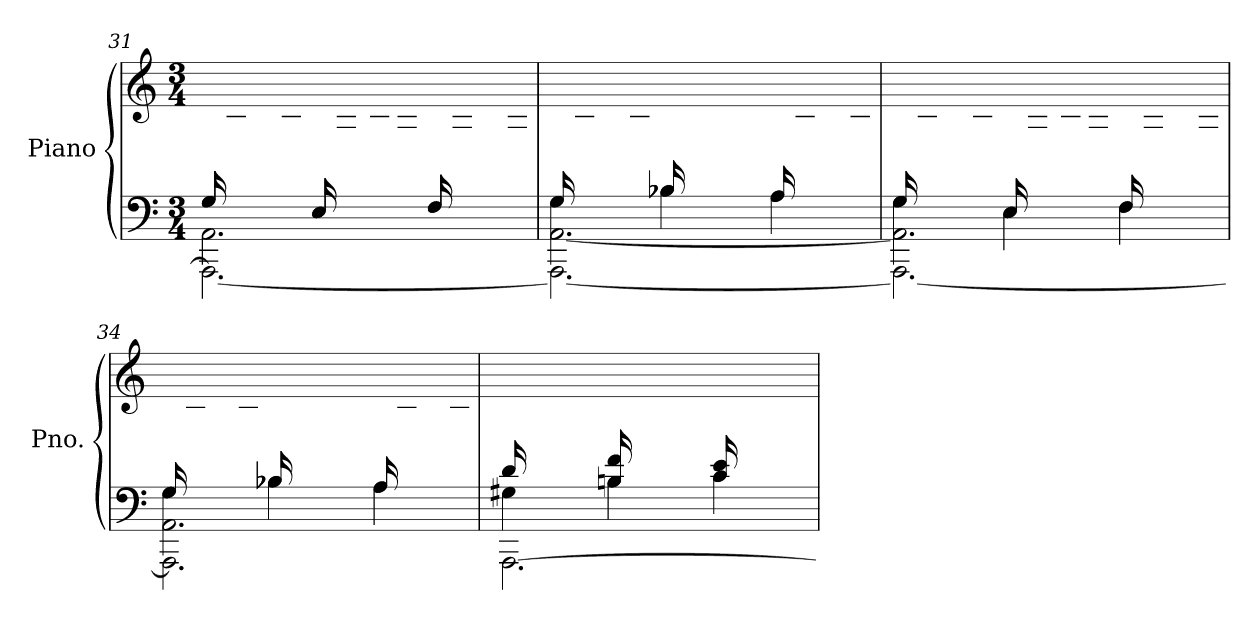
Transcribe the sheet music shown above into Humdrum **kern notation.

**kern	**kern
*part1	*part1
*staff2	*staff1
*I"Piano	*
*I'Pno.	*
!!LO:LB:g=z
*clefF4	*clefG2
*k[]	*k[]
*M3/4	*M3/4
=31	=31
*^	*
*	*^	*
*	*	*^	*
(16G/LL	2.AA\	4G/	2.AAA\_	16ryy
8.ryy	.	.	.	16B-X\
.	.	.	.	16e\
.	.	.	.	16B-\JJ
16E/LL	.	4E/	.	16ryy
8.ryy	.	.	.	16G\
.	.	.	.	16c#X\
.	.	.	.	16G\JJ
16F/LL	.	4F/	.	16ryy
8.ryy	.	.	.	16A\
.	.	.	.	16d\
.	.	.	.	16A\JJ
=32	=32	=32	=32	=32
16G/LL	[2.AA\	4G\	2.AAA\_	16ryy
8.ryy	.	.	.	16B-X\
.	.	.	.	16e\
.	.	.	.	16B-\JJ
16B-/LL	.	4B-X\	.	16ryy
8.ryy	.	.	.	16d\
.	.	.	.	16g\
.	.	.	.	16d\JJ
16A/LL	.	4A\	.	16ryy
8.ryy	.	.	.	16cn\
.	.	.	.	16f\
.	.	.	.	16c\JJ)
=33	=33	=33	=33	=33
(16G/LL	2.AA\]	4G\	2.AAA\_	16ryy
8.ryy	.	.	.	16B-X\
.	.	.	.	16e\
.	.	.	.	16B-\JJ
16E/LL	.	4E\	.	16ryy
8.ryy	.	.	.	16G\
.	.	.	.	16c#X\
.	.	.	.	16G\JJ
16F/LL	.	4F\	.	16ryy
8.ryy	.	.	.	16A\
.	.	.	.	16d\
.	.	.	.	16A\JJ
!!LO:LB:g=z
=34	=34	=34	=34	=34
16G/LL	2.AA\	4G\	2.AAA\]	16ryy
8.ryy	.	.	.	16B-X\
.	.	.	.	16e\
.	.	.	.	16B-\JJ
16B-/LL	.	4B-X\	.	16ryy
8.ryy	.	.	.	16d\
.	.	.	.	16g\
.	.	.	.	16d\JJ
16A/LL	.	4A\	.	16ryy
8.ryy	.	.	.	16cn\
.	.	.	.	16f\
.	.	.	.	16c\JJ)
*	*	*v	*v	*
=35	=35	=35	=35
16d/LL	4G#X\	[2.AAA\	16ryy
8.ryy	.	.	16f\
.	.	.	16b\
.	.	.	16f\JJ
16Bn/ 16f/LL	4B\	.	16ryy
8.ryy	.	.	16a-X\
.	.	.	16dd\
.	.	.	16a-\JJ
16c/ 16e/LL	4c\	.	16ryy
8.ryy	.	.	16g\
.	.	.	16cc\
.	.	.	16g\JJ
*v	*v	*v	*
=	=
*-	*-
